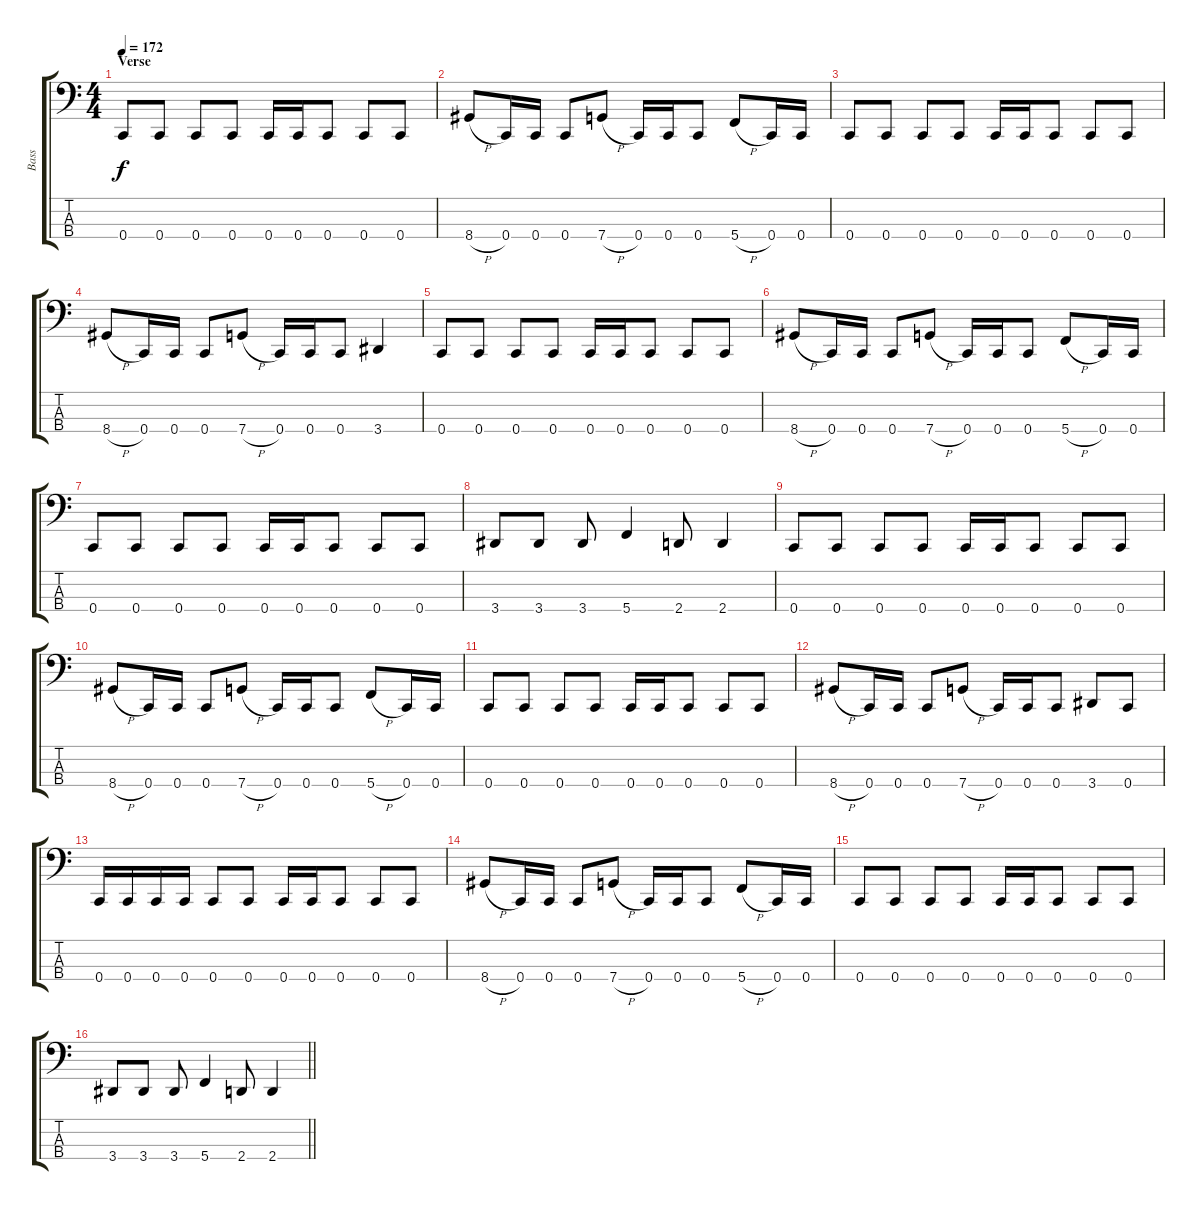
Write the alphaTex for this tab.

\track ("Bass" "Bass") {instrument electricbasspick}
\staff {score tabs}
\tuning (F2 C2 G1 C1) {hide}
\ts (4 4)
\section ("" "Verse")
\tempo 172
\clef f4
\ks c
0.4.8{dy f} 0.4.8 0.4.8 0.4.8 0.4.16 0.4.16 0.4.8 0.4.8 0.4.8 |
8.4{h}.8 0.4.16 0.4.16 0.4.8 7.4{h}.8 0.4.16 0.4.16 0.4.8 5.4{h}.8 0.4.16 0.4.16 |
0.4.8 0.4.8 0.4.8 0.4.8 0.4.16 0.4.16 0.4.8 0.4.8 0.4.8 |
8.4{h}.8 0.4.16 0.4.16 0.4.8 7.4{h}.8 0.4.16 0.4.16 0.4.8 3.4.4 |
0.4.8 0.4.8 0.4.8 0.4.8 0.4.16 0.4.16 0.4.8 0.4.8 0.4.8 |
8.4{h}.8 0.4.16 0.4.16 0.4.8 7.4{h}.8 0.4.16 0.4.16 0.4.8 5.4{h}.8 0.4.16 0.4.16 |
0.4.8 0.4.8 0.4.8 0.4.8 0.4.16 0.4.16 0.4.8 0.4.8 0.4.8 |
3.4.8 3.4.8 3.4.8 5.4.4 2.4.8 2.4.4 |
0.4.8 0.4.8 0.4.8 0.4.8 0.4.16 0.4.16 0.4.8 0.4.8 0.4.8 |
8.4{h}.8 0.4.16 0.4.16 0.4.8 7.4{h}.8 0.4.16 0.4.16 0.4.8 5.4{h}.8 0.4.16 0.4.16 |
0.4.8 0.4.8 0.4.8 0.4.8 0.4.16 0.4.16 0.4.8 0.4.8 0.4.8 |
8.4{h}.8 0.4.16 0.4.16 0.4.8 7.4{h}.8 0.4.16 0.4.16 0.4.8 3.4.8 0.4.8 |
0.4.16{volume 16 instrument electricbasspick} 0.4.16 0.4.16 0.4.16 0.4.8 0.4.8 0.4.16{volume 14 instrument electricbasspick} 0.4.16 0.4.8 0.4.8 0.4.8 |
8.4{h}.8 0.4.16 0.4.16 0.4.8 7.4{h}.8 0.4.16 0.4.16 0.4.8 5.4{h}.8 0.4.16 0.4.16 |
0.4.8 0.4.8 0.4.8 0.4.8 0.4.16 0.4.16 0.4.8 0.4.8 0.4.8 |
\barLineRight lightlight
3.4.8 3.4.8 3.4.8 5.4.4 2.4.8 2.4.4
